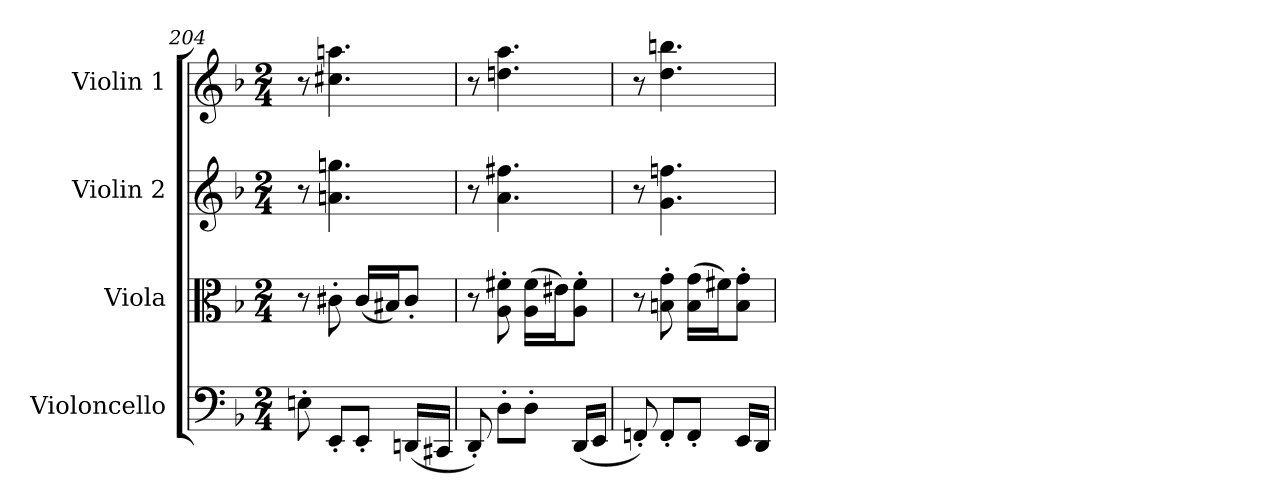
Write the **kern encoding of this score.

**kern	**kern	**kern	**kern
*part4	*part3	*part2	*part1
*staff4	*staff3	*staff2	*staff1
*I"Violoncello	*I"Viola	*I"Violin 2	*I"Violin 1
*I'Vc	*I'Vla	*I'Vln	*I'Vln
!!LO:LB:g=z
*clefF4	*clefC3	*clefG2	*clefG2
*k[b-]	*k[b-]	*k[b-]	*k[b-]
*M2/4	*M2/4	*M2/4	*M2/4
=204	=204	=204	=204
*	*	*^	*^
8En'\	8r	8r	8ryy	8r	8ryy
8EE'/L	8c#X'\	4.an\ 4.ggn\	8ryy	4.cc#X\ 4.aan\	8ryy
8EE'/J	(16c#/LL	.	4ryy	.	4ryy
.	16B#X/J)	.	.	.	.
(16DDn/LL	8c#'/J	.	.	.	.
16CC#X/JJ	.	.	.	.	.
*	*	*v	*v	*	*
=205	=205	=205	=205	=205
8DD'/)	8r	8r	8r	8ryy
8D'\L	8A\' 8f#X\'	4.a\ 4.ff#X\	4.ddn\ 4.aa\	8ryy
8D'\J	(16A\ 16f#\LL	.	.	4ryy
.	16e#X\J)	.	.	.
(16DD/LL	8A\' 8f#\'J	.	.	.
16EE/JJ	.	.	.	.
=206	=206	=206	=206	=206
8FFn'/)	8r	8r	8r	8ryy
8FF'/L	8Bn\' 8g\'	4.g\ 4.ffn\	4.dd\ 4.bbn\	8ryy
8FF'/J	(16B\ 16g\LL	.	.	4ryy
.	16f#X\J)	.	.	.
16EE/LL	8B\' 8g\'J	.	.	.
16DD/JJ	.	.	.	.
*	*	*	*v	*v
=	=	=	=
*-	*-	*-	*-
